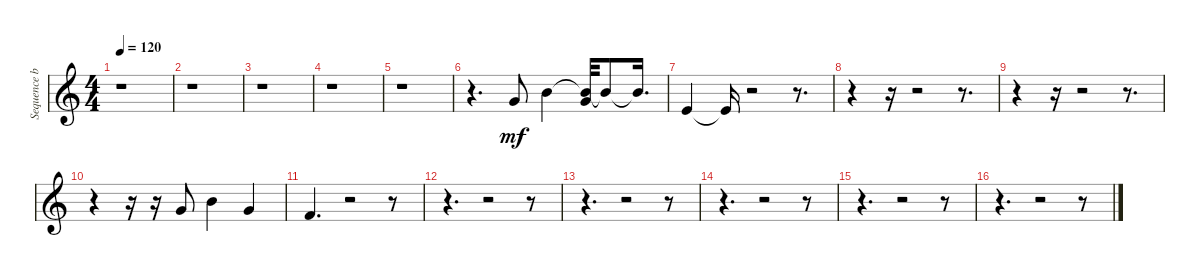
\track ("Sequence by Geoffrey Carter 26th Januar" "Sequence b") {instrument pad2warm}
\staff {score}
\tuning (E4 B3 G3 D3 A2 E2 B1) {hide}
\ts (4 4)
\tempo 120
\clef g2
\ks c
r.1{dy mf instrument pad2warm} |
r.1 |
r.1 |
r.1 |
r.1 |
r.4{d} 3.1.8 7.1.4 (7.1{t} 8.2).32 7.1{t}.8 7.1{t}.16{d} |
0.1.4 0.1{t}.16 r.2 r.8{d} |
r.4 r.16 r.2 r.8{d} |
r.4 r.16 r.2 r.8{d} |
r.4 r.16 r.16 3.1.8 7.1.4 3.1.4 |
1.1.4{d} r.2 r.8 |
r.4{d} r.2 r.8 |
r.4{d} r.2 r.8 |
r.4{d} r.2 r.8 |
r.4{d} r.2 r.8 |
r.4{d} r.2 r.8
